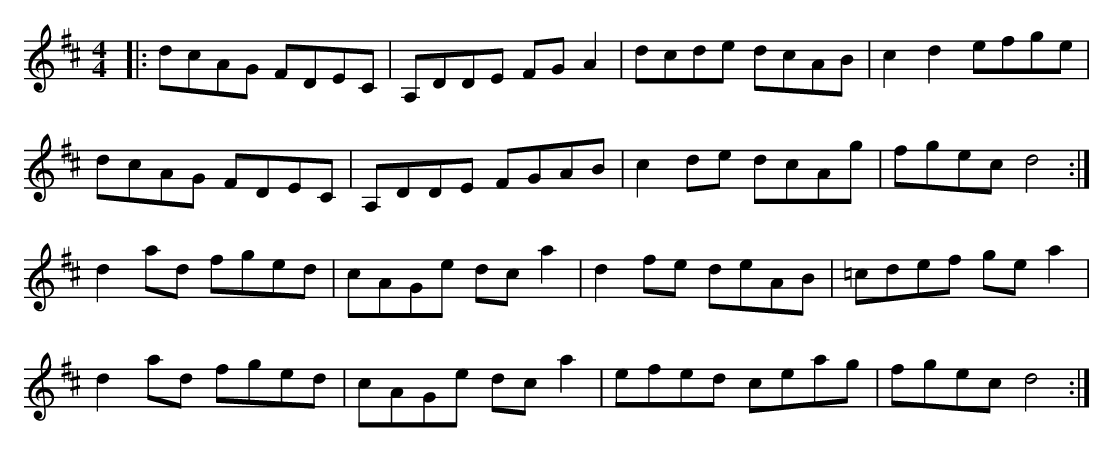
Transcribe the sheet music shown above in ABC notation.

X:1
M:4/4
K:D
|:dcAG FDEC|A,DDE FG A2|dcde dcAB|c2 d2 efge|
dcAG FDEC|A,DDE FGAB|c2 de dcAg|fgec d4:|
d2 ad fged|cAGe dc a2|d2 fe deAB|=cdef gea2|
d2 ad fged|cAGe dc a2|efed ceag|fgec d4:|
